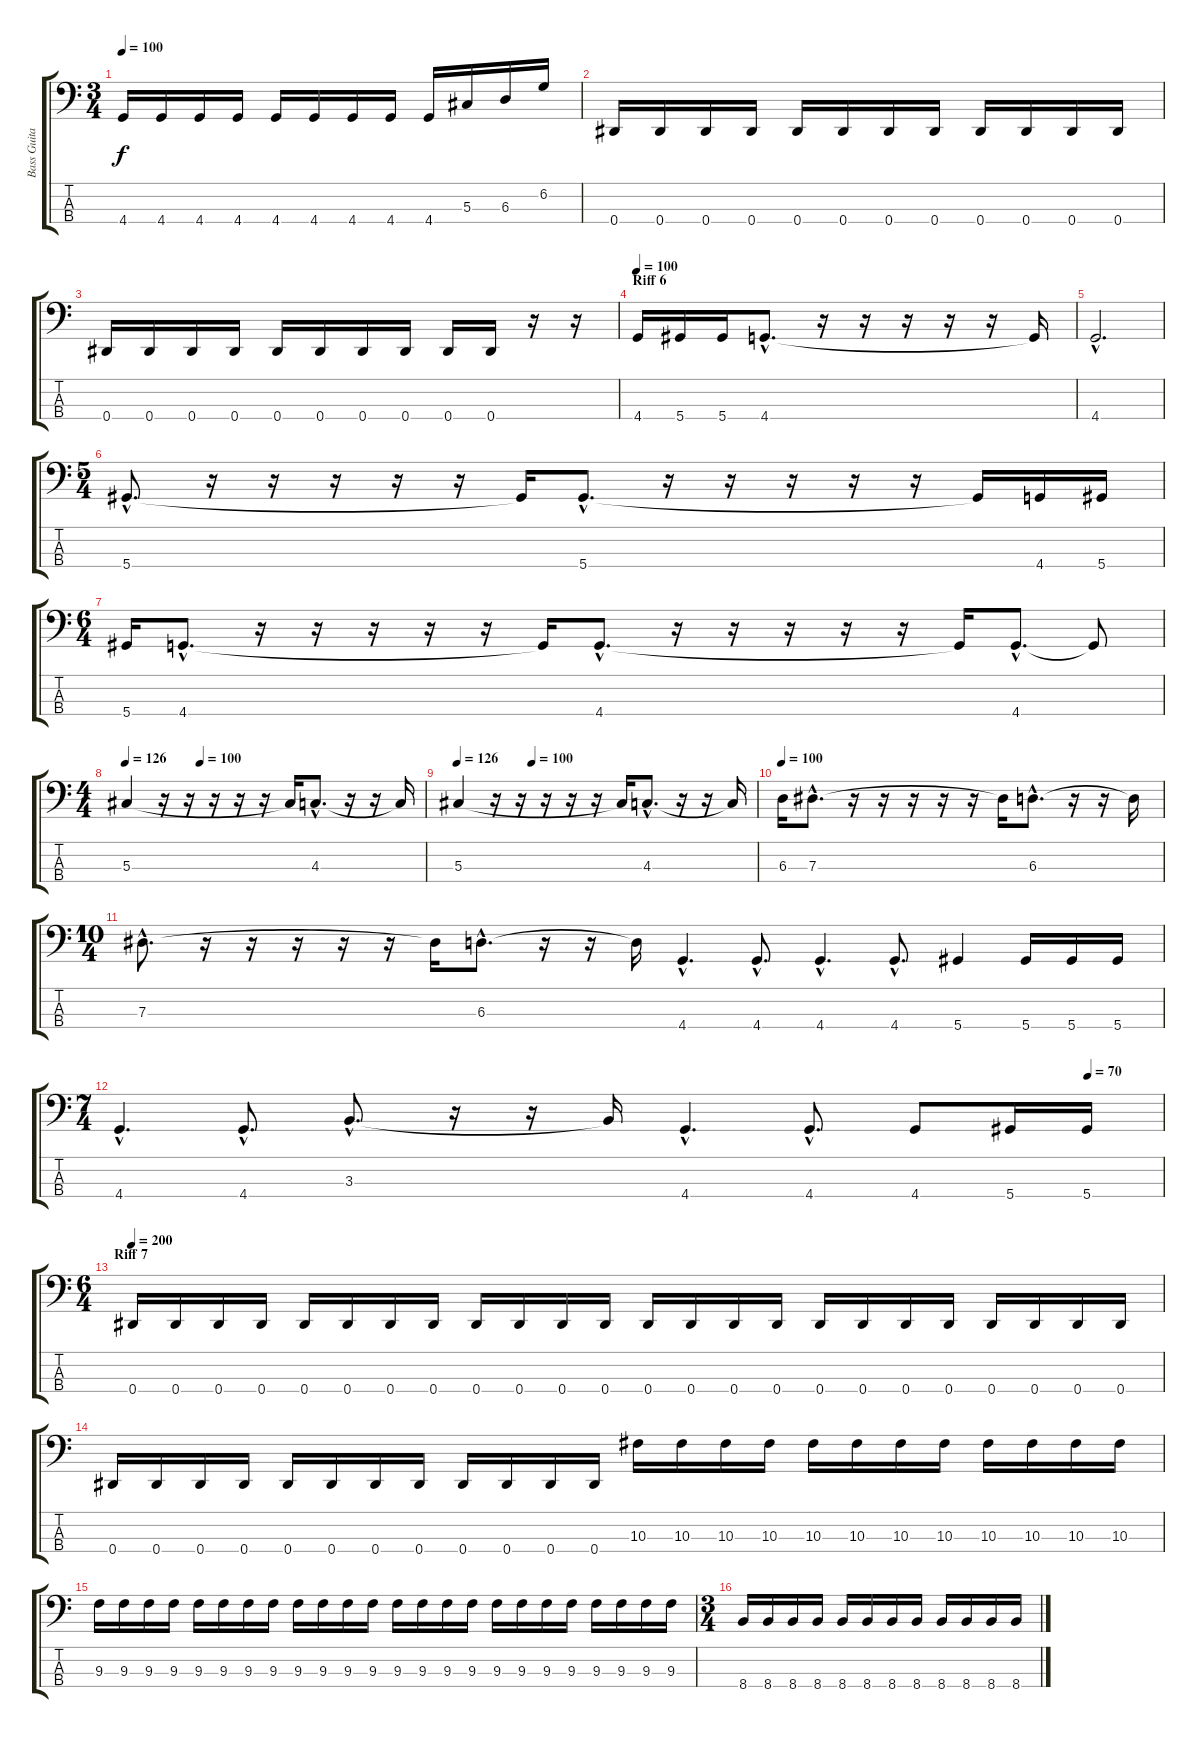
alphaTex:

\track ("Bass Guitar" "Bass Guita") {instrument electricbasspick}
\staff {score tabs}
\tuning (Gb2 Db2 Ab1 Eb1) {hide}
\ts (3 4)
\tempo 100
\clef f4
\ks c
4.4.16{dy f} 4.4.16 4.4.16 4.4.16 4.4.16 4.4.16 4.4.16 4.4.16 4.4.16 5.3.16 6.3.16 6.2.16 |
0.4.16 0.4.16 0.4.16 0.4.16 0.4.16 0.4.16 0.4.16 0.4.16 0.4.16 0.4.16 0.4.16 0.4.16 |
0.4.16 0.4.16 0.4.16 0.4.16 0.4.16 0.4.16 0.4.16 0.4.16 0.4.16 0.4.16 r.16 r.16 |
\section ("" "Riff 6")
\tempo 100
4.4.16 5.4.16 5.4.16 4.4{hac}.8{d} r.16 r.16 r.16 r.16 r.16 4.4{t}.16 |
4.4{hac}.2{d} |
\ts (5 4)
5.4{hac}.8{d} r.16 r.16 r.16 r.16 r.16 5.4{t}.16 5.4{hac}.8{d} r.16 r.16 r.16 r.16 r.16 5.4{t}.16 4.4.16 5.4.16 |
\ts (6 4)
5.4.16 4.4{hac}.8{d} r.16 r.16 r.16 r.16 r.16 4.4{t}.16 4.4{hac}.8{d} r.16 r.16 r.16 r.16 r.16 4.4{t}.16 4.4{hac}.8{d} 4.4{t}.8 |
\ts (4 4)
\tempo 126
\tempo (100 0.25)
5.3.4 r.16 r.16 r.16 r.16 r.16 5.3{t}.16 4.3{hac}.8{d} r.16 r.16 4.3{t}.16 |
\tempo 126
\tempo (100 0.25)
5.3.4 r.16 r.16 r.16 r.16 r.16 5.3{t}.16 4.3{hac}.8{d} r.16 r.16 4.3{t}.16 |
\tempo 100
6.3.16 7.3{hac}.8{d} r.16 r.16 r.16 r.16 r.16 7.3{t}.16 6.3{hac}.8{d} r.16 r.16 6.3{t}.16 |
\ts (10 4)
7.3{hac}.8{d} r.16 r.16 r.16 r.16 r.16 7.3{t}.16 6.3{hac}.8{d} r.16 r.16 6.3{t}.16 4.4{hac}.4{d} 4.4{hac}.8{d} 4.4{hac}.4{d} 4.4{hac}.8{d} 5.4.4 5.4.16 5.4.16 5.4.16 |
\ts (7 4)
\tempo (70 0.9285714285714286)
4.4{hac}.4{d} 4.4{hac}.8{d} 3.3{hac}.8{d} r.16 r.16 3.3{t}.16 4.4{hac}.4{d} 4.4{hac}.8{d} 4.4.8 5.4.16 5.4.16 |
\ts (6 4)
\section ("" "Riff 7")
\tempo 200
0.4.16 0.4.16 0.4.16 0.4.16 0.4.16 0.4.16 0.4.16 0.4.16 0.4.16 0.4.16 0.4.16 0.4.16 0.4.16 0.4.16 0.4.16 0.4.16 0.4.16 0.4.16 0.4.16 0.4.16 0.4.16 0.4.16 0.4.16 0.4.16 |
0.4.16 0.4.16 0.4.16 0.4.16 0.4.16 0.4.16 0.4.16 0.4.16 0.4.16 0.4.16 0.4.16 0.4.16 10.3.16 10.3.16 10.3.16 10.3.16 10.3.16 10.3.16 10.3.16 10.3.16 10.3.16 10.3.16 10.3.16 10.3.16 |
9.3.16 9.3.16 9.3.16 9.3.16 9.3.16 9.3.16 9.3.16 9.3.16 9.3.16 9.3.16 9.3.16 9.3.16 9.3.16 9.3.16 9.3.16 9.3.16 9.3.16 9.3.16 9.3.16 9.3.16 9.3.16 9.3.16 9.3.16 9.3.16 |
\ts (3 4)
8.4.16 8.4.16 8.4.16 8.4.16 8.4.16 8.4.16 8.4.16 8.4.16 8.4.16 8.4.16 8.4.16 8.4.16
